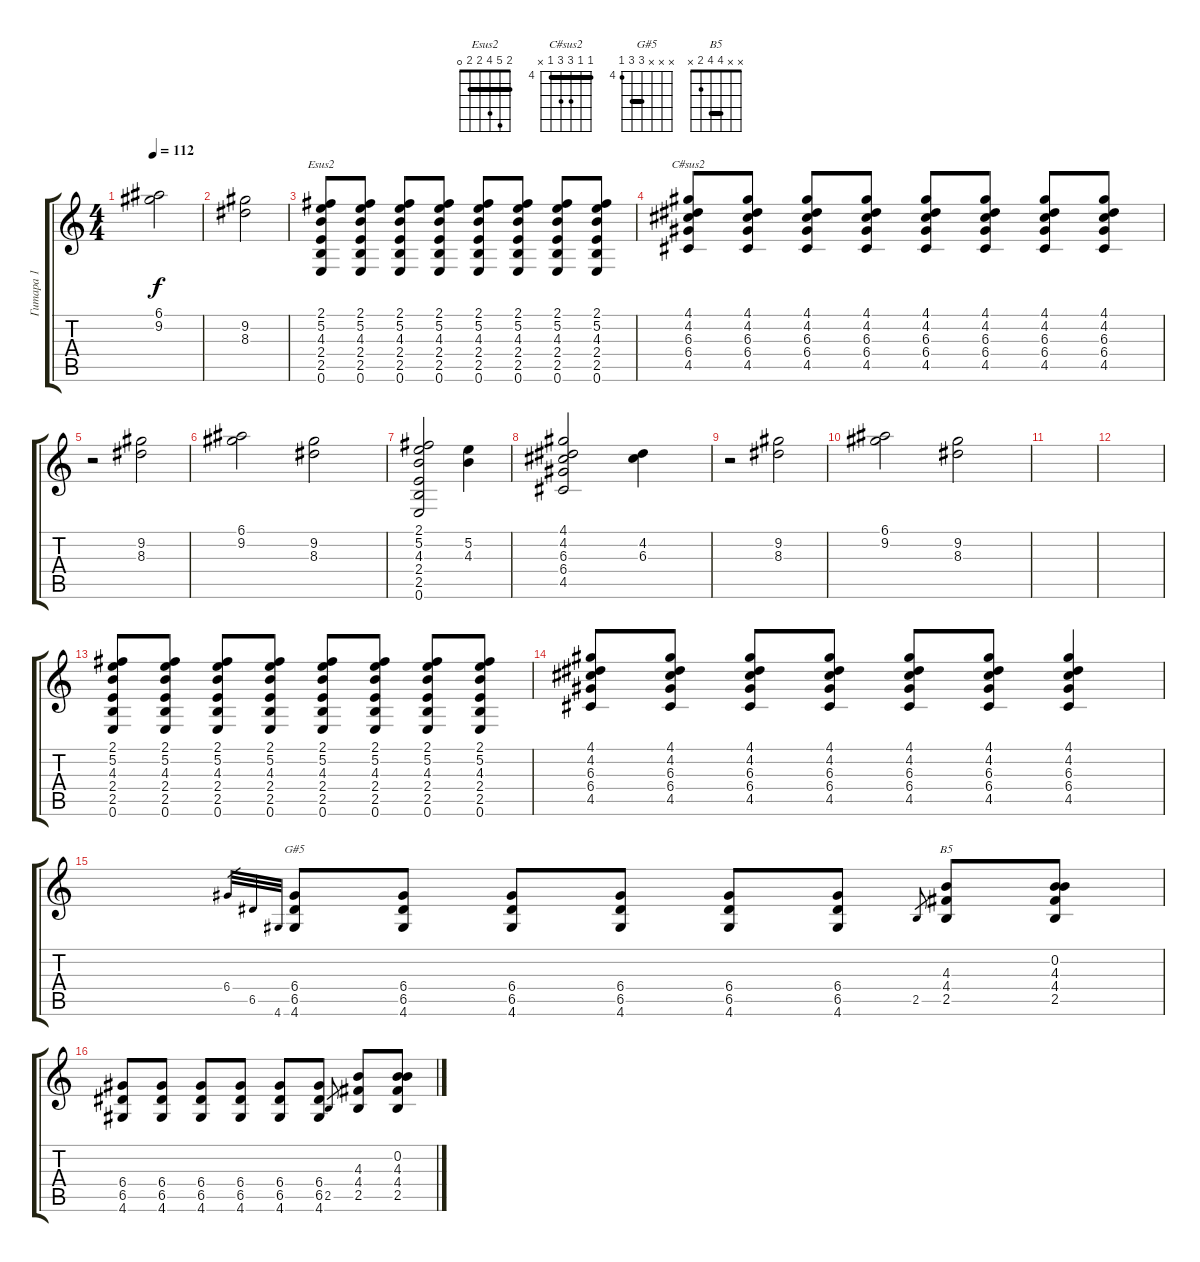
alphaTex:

\track ("Гитара 1" "Гитара 1") {instrument acousticguitarsteel}
\staff {score tabs}
\tuning (E4 B3 G3 D3 A2 E2) {hide}
\chord ("Esus2" 2 5 4 2 2 0) {barre 2}
\chord ("C#sus2" 4 4 6 6 4 x) {firstfret 4 barre 4}
\chord ("G#5" x x x 6 6 4) {firstfret 4 barre 6}
\chord ("B5" x x 4 4 2 x) {barre 4}
\ts (4 4)
\tempo 112
\clef g2
\ks c
(6.1 9.2).2{dy f} |
(9.2 8.3).2 |
(2.1 5.2 4.3 2.4 2.5 0.6).8{ch "Esus2"} (2.1 5.2 4.3 2.4 2.5 0.6).8 (2.1 5.2 4.3 2.4 2.5 0.6).8 (2.1 5.2 4.3 2.4 2.5 0.6).8 (2.1 5.2 4.3 2.4 2.5 0.6).8 (2.1 5.2 4.3 2.4 2.5 0.6).8 (2.1 5.2 4.3 2.4 2.5 0.6).8 (2.1 5.2 4.3 2.4 2.5 0.6).8 |
(4.1 4.2 6.3 6.4 4.5).8{ch "C#sus2"} (4.1 4.2 6.3 6.4 4.5).8 (4.1 4.2 6.3 6.4 4.5).8 (4.1 4.2 6.3 6.4 4.5).8 (4.1 4.2 6.3 6.4 4.5).8 (4.1 4.2 6.3 6.4 4.5).8 (4.1 4.2 6.3 6.4 4.5).8 (4.1 4.2 6.3 6.4 4.5).8 |
r.2 (9.2 8.3).2 |
(6.1 9.2).2 (9.2 8.3).2 |
(2.1 5.2 4.3 2.4 2.5 0.6).2 (5.2 4.3).4 |
(4.1 4.2 6.3 6.4 4.5).2 (4.2 6.3).4 |
r.2 (9.2 8.3).2 |
(6.1 9.2).2 (9.2 8.3).2 |
|
|
(2.1 5.2 4.3 2.4 2.5 0.6).8 (2.1 5.2 4.3 2.4 2.5 0.6).8 (2.1 5.2 4.3 2.4 2.5 0.6).8 (2.1 5.2 4.3 2.4 2.5 0.6).8 (2.1 5.2 4.3 2.4 2.5 0.6).8 (2.1 5.2 4.3 2.4 2.5 0.6).8 (2.1 5.2 4.3 2.4 2.5 0.6).8 (2.1 5.2 4.3 2.4 2.5 0.6).8 |
(4.1 4.2 6.3 6.4 4.5).8 (4.1 4.2 6.3 6.4 4.5).8 (4.1 4.2 6.3 6.4 4.5).8 (4.1 4.2 6.3 6.4 4.5).8 (4.1 4.2 6.3 6.4 4.5).8 (4.1 4.2 6.3 6.4 4.5).8 (4.1 4.2 6.3 6.4 4.5).4 |
6.4.32{gr} 6.5.32{gr} 4.6.32{gr} (6.4 6.5 4.6).8{ch "G#5"} (6.4 6.5 4.6).8 (6.4 6.5 4.6).8 (6.4 6.5 4.6).8 (6.4 6.5 4.6).8 (6.4 6.5 4.6).8 2.5.8{gr} (4.3 4.4 2.5).8{ch "B5"} (0.2 4.3 4.4 2.5).8 |
(6.4 6.5 4.6).8 (6.4 6.5 4.6).8 (6.4 6.5 4.6).8 (6.4 6.5 4.6).8 (6.4 6.5 4.6).8 (6.4 6.5 4.6).8 2.5.8{gr} (4.3 4.4 2.5).8 (0.2 4.3 4.4 2.5).8
